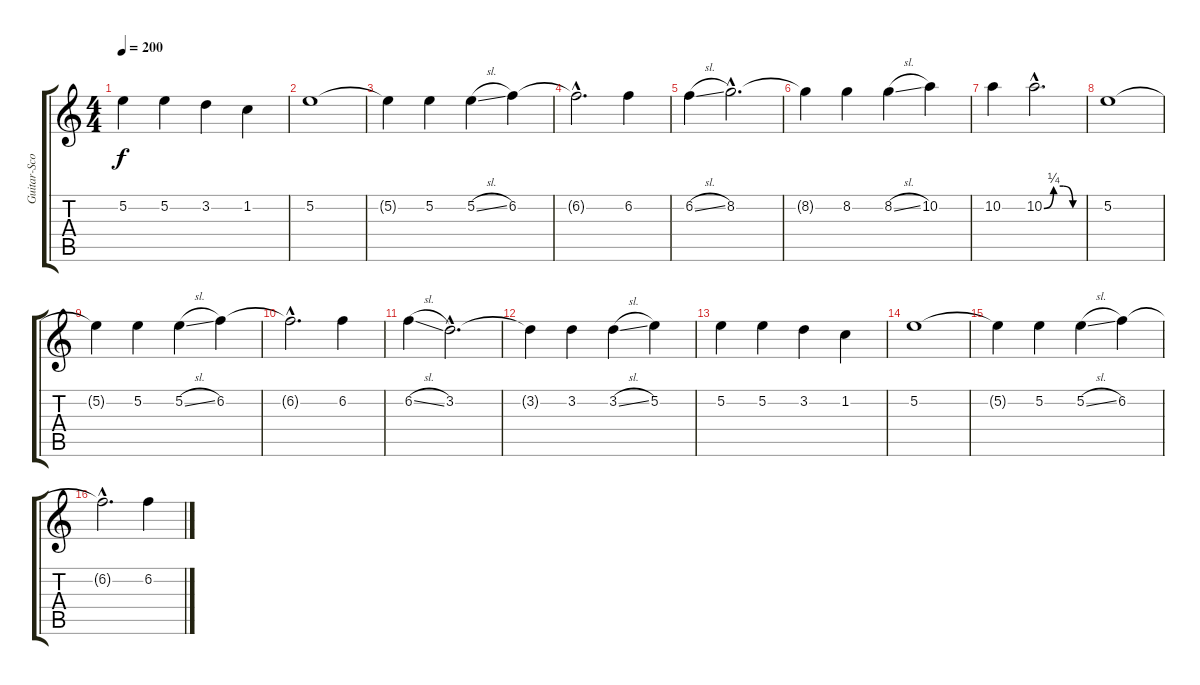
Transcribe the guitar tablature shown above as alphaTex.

\track ("Guitar-Scott Gross" "Guitar-Sco") {instrument distortionguitar}
\staff {score tabs}
\tuning (E4 B3 G3 D3 A2 E2) {hide}
\ts (4 4)
\tempo 200
\clef g2
\ks c
5.2.4{dy f} 5.2.4 3.2.4 1.2.4 |
5.2.1 |
5.2{t}.4 5.2.4 5.2{sl}.4 6.2.4 |
6.2{hac t}.2{d} 6.2.4 |
6.2{sl}.4 8.2{hac}.2{d} |
8.2{t}.4 8.2.4 8.2{sl}.4 10.2.4 |
10.2.4 10.2{be (custom 0 0 15 1 30 1 45 0 60 0) hac}.2{d} |
5.2.1 |
5.2{t}.4 5.2.4 5.2{sl}.4 6.2.4 |
6.2{hac t}.2{d} 6.2.4 |
6.2{sl}.4 3.2{hac}.2{d} |
3.2{t}.4 3.2.4 3.2{sl}.4 5.2.4 |
5.2.4 5.2.4 3.2.4 1.2.4 |
5.2.1 |
5.2{t}.4 5.2.4 5.2{sl}.4 6.2.4 |
6.2{hac t}.2{d} 6.2.4
